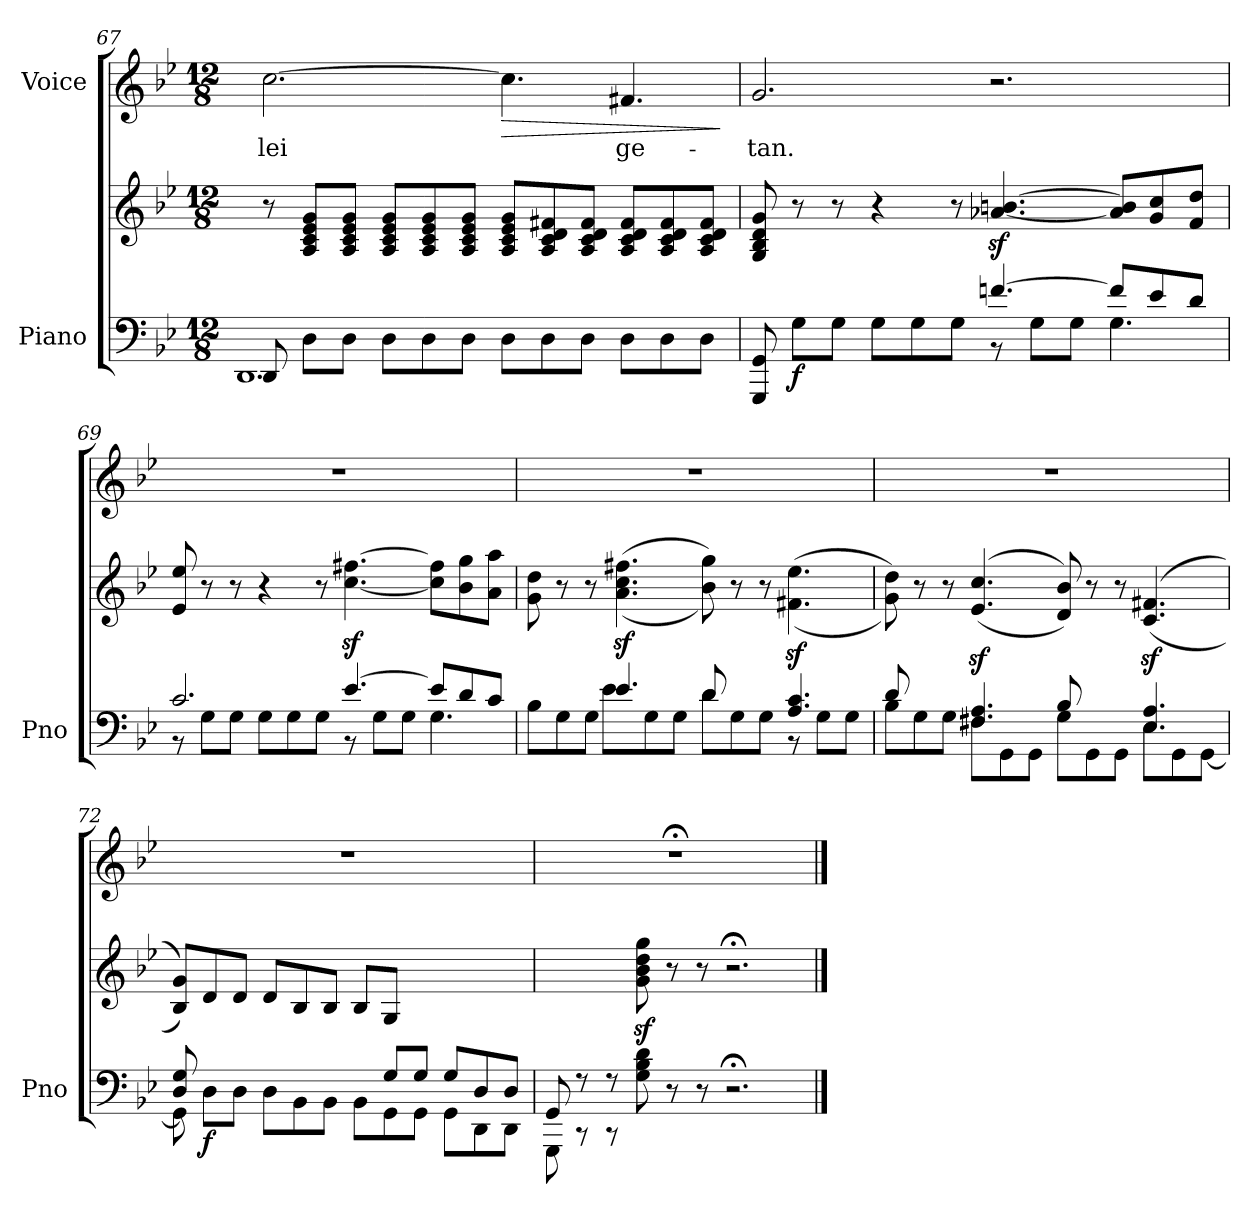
**kern	**kern	**dynam	**kern	**text	**dynam
*part2	*part2	*part2	*part1	*part1	*part1
*staff3	*staff2	*staff2/3	*staff1	*staff1	*staff1
*I"Piano	*	*	*I"Voice	*	*
*I'Pno	*	*	*	*	*
*clefF4	*clefG2	*	*clefG2	*	*
*k[b-e-]	*k[b-e-]	*	*k[b-e-]	*	*
*M12/8	*M12/8	*	*M12/8	*	*
=67	=67	=67	=67	=67	=67
*^	*	*	*^	*	*
8DD/	1.DD	8r	.	[2.cc\	4.ryy	-lei	.
8D\L	.	8A/ 8c/ 8e-/ 8g/L	.	.	.	.	.
8D\J	.	8A/ 8c/ 8e-/ 8g/J	.	.	.	.	.
8D\L	.	8A/ 8c/ 8e-/ 8g/L	.	.	8ryy	.	.
8D\	.	8A/ 8c/ 8e-/ 8g/	.	.	1ryy	.	.
8D\J	.	8A/ 8c/ 8e-/ 8g/J	.	.	.	.	.
!	!	!	!	!	!	!	!LO:HP:b
8D\L	.	8A/ 8c/ 8e-/ 8g/L	.	4.cc\]	.	.	>
8D\	.	8A/ 8c/ 8d/ 8f#X/	.	.	.	.	.
8D\J	.	8A/ 8c/ 8d/ 8f#/J	.	.	.	.	.
8D\L	.	8A/ 8c/ 8d/ 8f#/L	.	4.f#X/	.	ge-	.
8D\	.	8A/ 8c/ 8d/ 8f#/	.	.	.	.	.
8D\J	.	8A/ 8c/ 8d/ 8f#/J	.	.	.	.	.
*v	*v	*	*	*v	*v	*	*
.	.	.	.	.	]
=68	=68	=68	=68	=68	=68
*^	*	*	*	*	*
2.ryy	8GGG/ 8GG/	8G/ 8B-/ 8d/ 8g/	.	2.g/	-tan.	.
!	!	!	!LO:DY:b=2	!	!	!
.	8G\L	8r	f	.	.	.
.	8G\J	8r	.	.	.	.
.	8G\L	4r	.	.	.	.
.	8G\	.	.	.	.	.
.	8G\J	8r	.	.	.	.
[4.fn/	8r	[4.a-X/z< [4.bn/z<	.	2.r	.	.
.	8G\L	.	.	.	.	.
.	8G\J	.	.	.	.	.
8f/L]	4.G\	8a-/] 8b/]L	.	.	.	.
8e-/	.	8g/ 8cc/	.	.	.	.
8d/J	.	8f/ 8dd/J	.	.	.	.
=69	=69	=69	=69	=69	=69	=69
2.c/	8r	8e-/ 8ee-/	.	1.r	.	.
.	8G\L	8r	.	.	.	.
.	8G\J	8r	.	.	.	.
.	8G\L	4r	.	.	.	.
.	8G\	.	.	.	.	.
.	8G\J	8r	.	.	.	.
[4.e-/	8r	[4.cc\z< [4.ff#X\z<	.	.	.	.
.	8G\L	.	.	.	.	.
.	8G\J	.	.	.	.	.
8e-/L]	4.G\	8cc\] 8ff#\]L	.	.	.	.
8d/	.	8b-\ 8gg\	.	.	.	.
8c/J	.	8a\ 8aa\J	.	.	.	.
=70	=70	=70	=70	=70	=70	=70
4.ryy	8B-\L	8g\ 8dd\	.	1.r	.	.
.	8G\	8r	.	.	.	.
.	8G\J	8r	.	.	.	.
!	!LO:N:head=solid	!	!	!	!	!
4.e-/	8e-\L	((4.a\z< 4.cc\z< 4.ff#X\z<	.	.	.	.
.	8G\	.	.	.	.	.
.	8G\J	.	.	.	.	.
8d/	8d\L	8b-\ 8gg\))	.	.	.	.
8ryy	8G\	8r	.	.	.	.
8ryy	8G\J	8r	.	.	.	.
4.A/ 4.c/	8r	((4.f#X\z< 4.ee-\z<	.	.	.	.
.	8G\L	.	.	.	.	.
.	8G\J	.	.	.	.	.
=71	=71	=71	=71	=71	=71	=71
8d/	8B-\L	8g\ 8dd\))	.	1.r	.	.
8ryy	8G\	8r	.	.	.	.
8ryy	8G\J	8r	.	.	.	.
!	!LO:N:head=solid	!	!	!	!	!
4.F#X/ 4.A/	8F#\L	((4.e-/z< 4.cc/z<	.	.	.	.
.	8GG\	.	.	.	.	.
.	8GG\J	.	.	.	.	.
8B-/	8G\L	8d/ 8b-/))	.	.	.	.
4ryy	8GG\	8r	.	.	.	.
.	8GG\J	8r	.	.	.	.
!	!LO:N:head=solid	!	!	!	!	!
4.E-/ 4.A/	8E-\L	((4.c/z< 4.f#X/z<	.	.	.	.
.	8GG\	.	.	.	.	.
.	[8GG\J	.	.	.	.	.
=72	=72	=72	=72	=72	=72	=72
8D/ 8G/	8GG\]	8B-/ 8g/L))	.	1.r	.	.
!	!	!	!LO:DY:b=2	!	!	!
8ryy	8D\L	8d/	f	.	.	.
4ryy	8D\J	8d/J	.	.	.	.
.	8D\L	8d/L	.	.	.	.
4.ryy	8BB-\	8B-/	.	.	.	.
.	8BB-\J	8B-/J	.	.	.	.
.	8BB-\L	8B-/L	.	.	.	.
8G/L	8GG\	8G/J	.	.	.	.
8G/J	8GG\J	2ryy	.	.	.	.
8G/L	8GG\L	.	.	.	.	.
8D/	8DD\	.	.	.	.	.
8D/J	8DD\J	.	.	.	.	.
=73	=73	=73	=73	=73	=73	=73
8GG/	8GGG\	4.ryy	.	1.r;<	.	.
8r	8r	.	.	.	.	.
8r	8r	.	.	.	.	.
8G\ 8B-\ 8d\	8ryy	8g\z< 8b-\z< 8dd\z< 8gg\z<	.	.	.	.
8r	1ryy	8r	.	.	.	.
8r	.	8r	.	.	.	.
2.r;<	.	2.r;<	.	.	.	.
*v	*v	*	*	*	*	*
==	==	==	==	==	==
*-	*-	*-	*-	*-	*-
